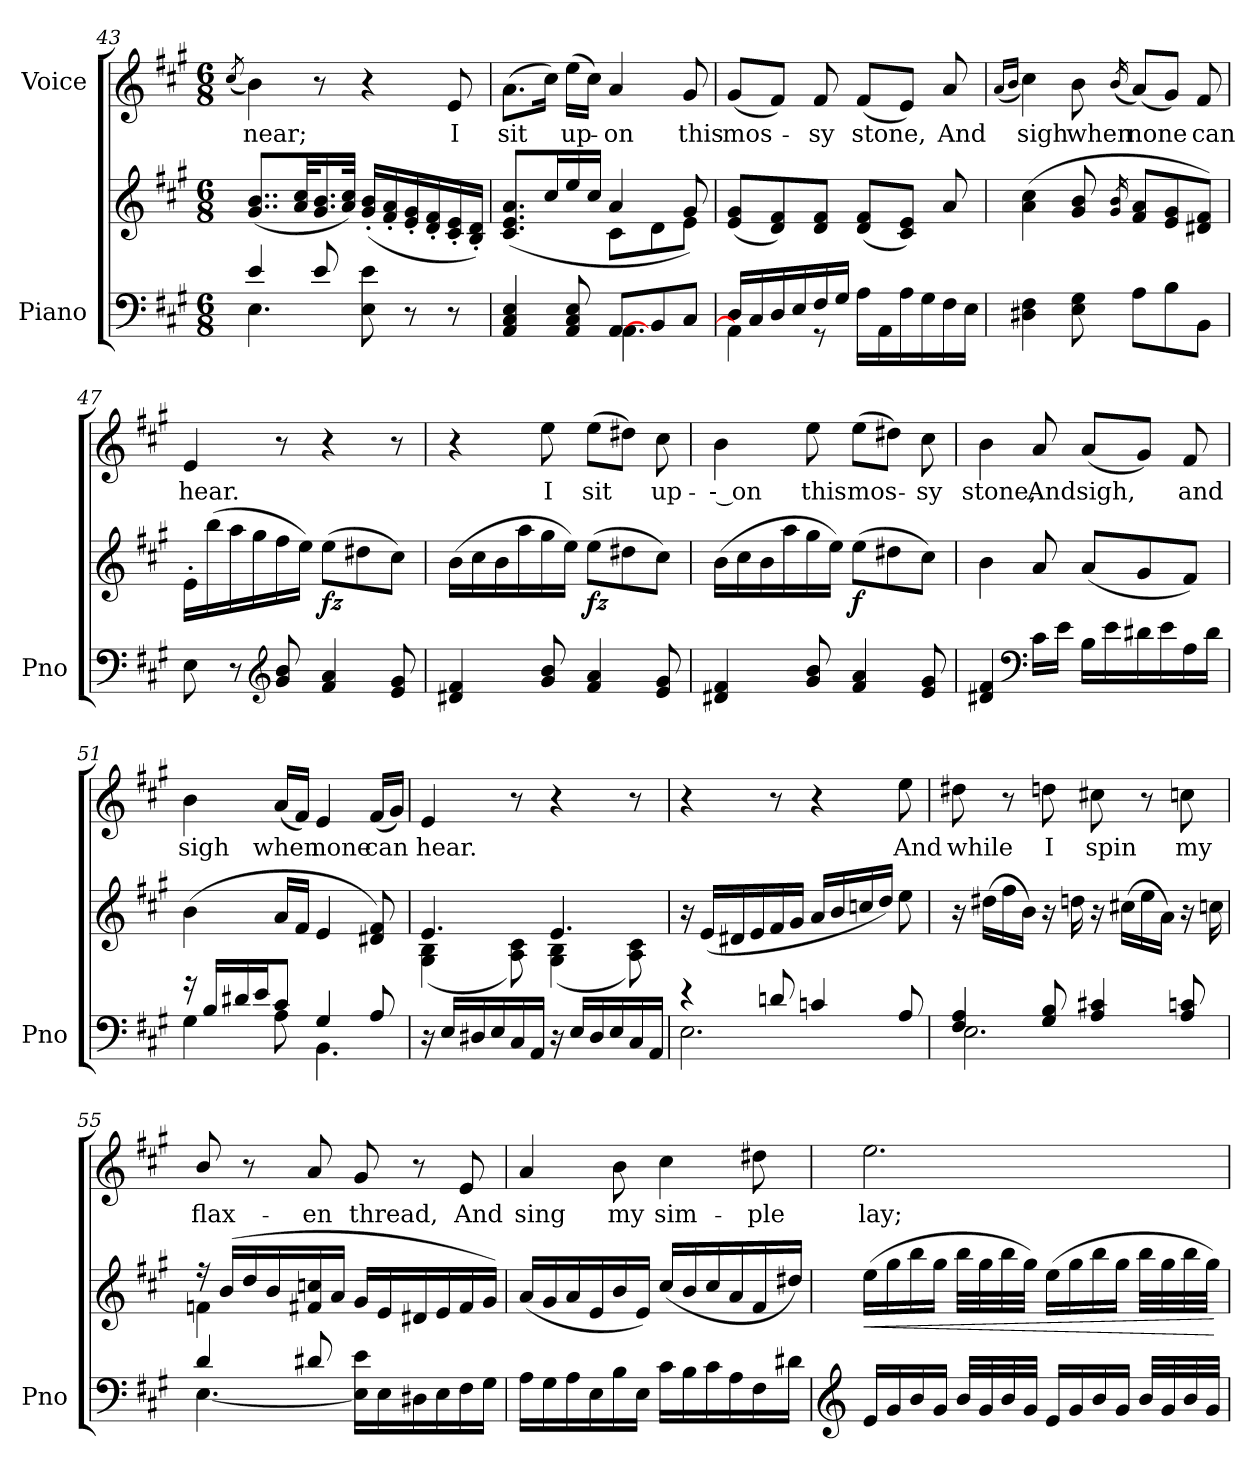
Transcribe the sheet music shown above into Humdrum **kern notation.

**kern	**kern	**dynam	**kern	**text
*part2	*part2	*part2	*part1	*part1
*staff3	*staff2	*staff2/3	*staff1	*staff1
*I"Piano	*	*	*I"Voice	*
*I'Pno	*	*	*	*
*clefF4	*clefG2	*	*clefG2	*
*k[f#c#g#]	*k[f#c#g#]	*	*k[f#c#g#]	*
*M6/8	*M6/8	*	*M6/8	*
=43	=43	=43	=43	=43
.	.	.	(8qcc#/	.
*^	*	*	*	*
4e/	4.E\	(8..g#/ 8..b/L	.	4b\)	near;
.	.	32a/ 32cc#/KL	.	.	.
8e/	.	16.g#/ 16.b/	.	8r	.
.	.	32a/ 32cc#/JJk)	.	.	.
8E\ 8e\	4ryy	(16g#/' 16b/'LL	.	4r	.
.	.	16f#/' 16a/'	.	.	.
8r	.	16e/' 16g#/'	.	.	.
.	.	16d/' 16f#/'	.	.	.
8r	8ryy	16c#/' 16e/'	.	8e/	I
.	.	16B/' 16d/'JJ)	.	.	.
=44	=44	=44	=44	=44	=44
*	*	*^	*	*	*
4AA/ 4C#/ 4E/	4.ryy	(8.c#/ 8.e/ 8.a/L	4.ryy	.	(8.a\L	sit
.	.	16cc#/L	.	.	16cc#\Jk)	.
8AA/ 8C#/ 8E/	.	16ee/	.	.	(16ee\LL	up-
.	.	16cc#/JJ	.	.	16cc#\JJ)	.
!LO:N:head=solid	!	!	!	!	!	!
[<8AA/L	4.AA\	4a/	8c#\L	.	4a/	-on
8BB/	.	.	8d\	.	.	.
8C#/J	.	8g#/)	8e\J	.	8g#/	this
*	*	*v	*v	*	*	*
=45	=45	=45	=45	=45	=45
16D/LL	4AA\]	(8e/ 8g#/L	.	(8g#/L	mos-
16C#/	.	.	.	.	.
16D/	.	8d/ 8f#/)	.	8f#/J)	.
16E/	.	.	.	.	.
16F#/	8r	8d/ 8f#/J	.	8f#/	-sy
16G#/JJ	.	.	.	.	.
16A\LL	4.ryy	(8d/ 8f#/L	.	(8f#/L	stone,
16AA\	.	.	.	.	.
16A\	.	8c#/ 8e/J)	.	8e/J)	.
16G#\	.	.	.	.	.
16F#\	.	8a/	.	8a/	And
16E\JJ	.	.	.	.	.
*v	*v	*	*	*	*
=46	=46	=46	=46	=46
.	.	.	(16qa/LL	.
.	.	.	16qb/JJ	.
4D#X\ 4F#\	(<4a\ 4cc#\	.	4cc#\)	sigh
8E\ 8G#\	8g#/ 8b/	.	8b\	when
.	16qg#/ 16qb/	.	(16qb/	.
8A\L	8f#/ 8a/L	.	(8a/L)	none
8B\	8e/ 8g#/	.	8g#/J)	.
8BB\J	8d#X/ 8f#/J)	.	8f#/	can
=47	=47	=47	=47	=47
8E\	16e'\LL	.	4e/	hear.
.	(16bb\	.	.	.
8r	16aa\	.	.	.
.	16gg#\	.	.	.
*clefG2	*	*	*	*
8g#/ 8b/	16ff#\	.	8r	.
.	16ee\JJ)	.	.	.
!	!	!LO:DY:b	!	!
4f#/ 4a/	(8ee\L	fz	4r	.
.	8dd#X\	.	.	.
8e/ 8g#/	8cc#\J)	.	8r	.
=48	=48	=48	=48	=48
4d#X/ 4f#/	(16b\LL	.	4r	.
.	16cc#\	.	.	.
.	16b\	.	.	.
.	16aa\	.	.	.
8g#/ 8b/	16gg#\	.	8ee\	I
.	16ee\JJ)	.	.	.
!	!	!LO:DY:b	!	!
4f#/ 4a/	(8ee\L	fz	(8ee\L	sit
.	8dd#X\	.	8dd#X\J)	.
8e/ 8g#/	8cc#\J)	.	8cc#\	up-
=49	=49	=49	=49	=49
4d#X/ 4f#/	(16b\LL	.	4b\	-- on
.	16cc#\	.	.	.
.	16b\	.	.	.
.	16aa\	.	.	.
8g#/ 8b/	16gg#\	.	8ee\	this
.	16ee\JJ)	.	.	.
!	!	!LO:DY:b	!	!
4f#/ 4a/	(8ee\L	f	(8ee\L	mos-
.	8dd#X\	.	8dd#X\J)	.
8e/ 8g#/	8cc#\J)	.	8cc#\	-sy
=50	=50	=50	=50	=50
4d#X/ 4f#/	4b\	.	4b\	stone,
*clefF4	*	*	*	*
16c#\LL	8a/	.	8a/	And
16e\JJ	.	.	.	.
16B\LL	(8a/L	.	(8a/L	sigh,
16e\	.	.	.	.
16d#X\	8g#/	.	8g#/J)	.
16e\	.	.	.	.
16A\	8f#/J)	.	8f#/	and
16d#\JJ	.	.	.	.
=51	=51	=51	=51	=51
*^	*	*	*	*
16r	4G#\	(<4b\	.	4b\	sigh
16B/LL	.	.	.	.	.
16d#X/	.	.	.	.	.
16e/J	.	.	.	.	.
8c#/J	8A\	16a/LL	.	(16a/LL	when
.	.	16f#/JJ	.	16f#/JJ)	.
4G#/	4.BB\	4e/	.	4e/	none
8A/	.	8d#X/ 8f#/)	.	(16f#/LL	can
.	.	.	.	16g#/JJ)	.
*v	*v	*	*	*	*
=52	=52	=52	=52	=52
*	*^	*	*	*
16r	4.e/	(4G#\ 4B\	.	4e/	hear.
16E/LL	.	.	.	.	.
16D#X/	.	.	.	.	.
16E/	.	.	.	.	.
16C#/	.	8A\ 8c#\)	.	8r	.
16AA/JJ	.	.	.	.	.
16r	4.e/	(4G#\ 4B\	.	4r	.
16E/LL	.	.	.	.	.
16D#/	.	.	.	.	.
16E/	.	.	.	.	.
16C#/	.	8A\ 8c#\)	.	8r	.
16AA/JJ	.	.	.	.	.
*	*v	*v	*	*	*
=53	=53	=53	=53	=53
*^	*	*	*	*
4r	2.E\	16r	.	4r	.
.	.	(16e/LL	.	.	.
.	.	16d#X/	.	.	.
.	.	16e/	.	.	.
8dn/	.	16f#/	.	8r	.
.	.	16g#/JJ	.	.	.
4cn/	.	16a/LL	.	4r	.
.	.	16b/	.	.	.
.	.	16ccn/	.	.	.
.	.	16dd/JJ)	.	.	.
8A/	.	8ee\	.	8ee\	And
=54	=54	=54	=54	=54	=54
4F#/ 4A/	2.E\	16r	.	8dd#X\	while
.	.	(16dd#X\LL	.	.	.
.	.	16ff#\	.	8r	.
.	.	16b\JJ)	.	.	.
8G#/ 8B/	.	16r	.	8ddn\	I
.	.	16ddn\	.	.	.
4A/ 4c#X/	.	16r	.	8cc#X\	spin
.	.	(16cc#X\LL	.	.	.
.	.	16ee\	.	8r	.
.	.	16a\JJ)	.	.	.
8A/ 8cn/	.	16r	.	8ccn\	my
.	.	16ccn\	.	.	.
=55	=55	=55	=55	=55	=55
*	*	*^	*	*	*
4d/	[4.E\	16r	4fn\	.	8b/	flax-
.	.	(<16b/LL	.	.	.	.
.	.	16dd/	.	.	8r	.
.	.	16b/	.	.	.	.
8d#X/	.	16f#X/ 16ccn/	2ryy	.	8a/	-en
.	.	16a/JJ	.	.	.	.
16E\] 16e\LL	4.ryy	16g#/LL	.	.	8g#/	thread,
16E\	.	16e/	.	.	.	.
16D#X\	.	16d#X/	.	.	8r	.
16E\	.	16e/	.	.	.	.
16F#\	.	16f#/	.	.	8e/	And
16G#\JJ	.	16g#/JJ)	.	.	.	.
*v	*v	*	*	*	*	*
*	*v	*v	*	*	*
=56	=56	=56	=56	=56
16A\LL	(16a/LL	.	4a/	sing
16G#\	16g#/	.	.	.
16A\	16a/	.	.	.
16E\	16e/	.	.	.
16B\	16b/	.	8b\	my
16E\JJ	16e/JJ)	.	.	.
16c#\LL	(16cc#/LL	.	4cc#\	sim-
16B\	16b/	.	.	.
16c#\	16cc#/	.	.	.
16A\	16a/	.	.	.
16F#\	16f#/	.	8dd#X\	-ple
16d#X\JJ	16dd#X/JJ)	.	.	.
=57	=57	=57	=57	=57
*clefG2	*	*	*	*
!	!	!LO:HP:b	!	!
16e/LL	(16ee\LL	<	2.ee\	lay;
16g#/	16gg#\	.	.	.
16b/	16bb\	.	.	.
16g#/JJ	16gg#\JJ	.	.	.
32b/LLL	32bb\LLL	.	.	.
32g#/	32gg#\	.	.	.
32b/	32bb\	.	.	.
32g#/JJJ	32gg#\JJJ)	.	.	.
16e/LL	(16ee\LL	.	.	.
16g#/	16gg#\	.	.	.
16b/	16bb\	.	.	.
16g#/JJ	16gg#\JJ	.	.	.
32b/LLL	32bb\LLL	.	.	.
32g#/	32gg#\	.	.	.
32b/	32bb\	.	.	.
32g#/JJJ	32gg#\JJJ)	.	.	.
.	.	[	.	.
=	=	=	=	=
*-	*-	*-	*-	*-
